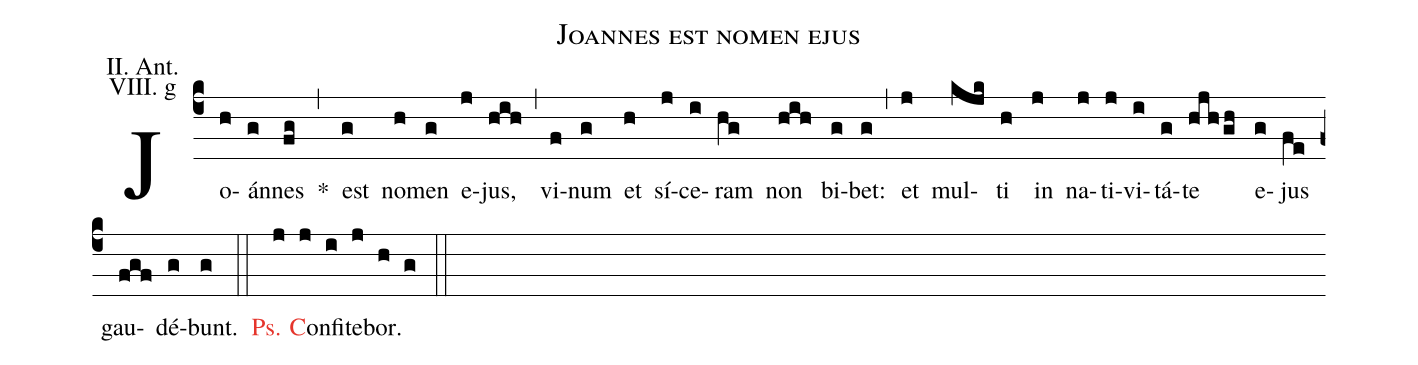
name: Joannes est nomen ejus;
office-part: Antiphona;
mode: 8;
annotation: II. Ant.;
annotation: VIII. g;
%%
(c4) Jo(h)án(g)nes(fg) *(,) est(g) no(h)men(g) e(j)jus,(hih) (,)
vi(f)num(g) et(h) sí(j)ce(i)ram(hg) non(hih) bi(g)bet:(g) (,)
et(j) mul(kjk)ti(h) in(j) na(j)ti(j)vi(i)tá(g)te(hjhgh) e(g)jus(fe)
gau(fgf)dé(g)bunt.(g) (::)

<c>{Ps. C}</c>onfitebor.(j j i j h g) (::)
